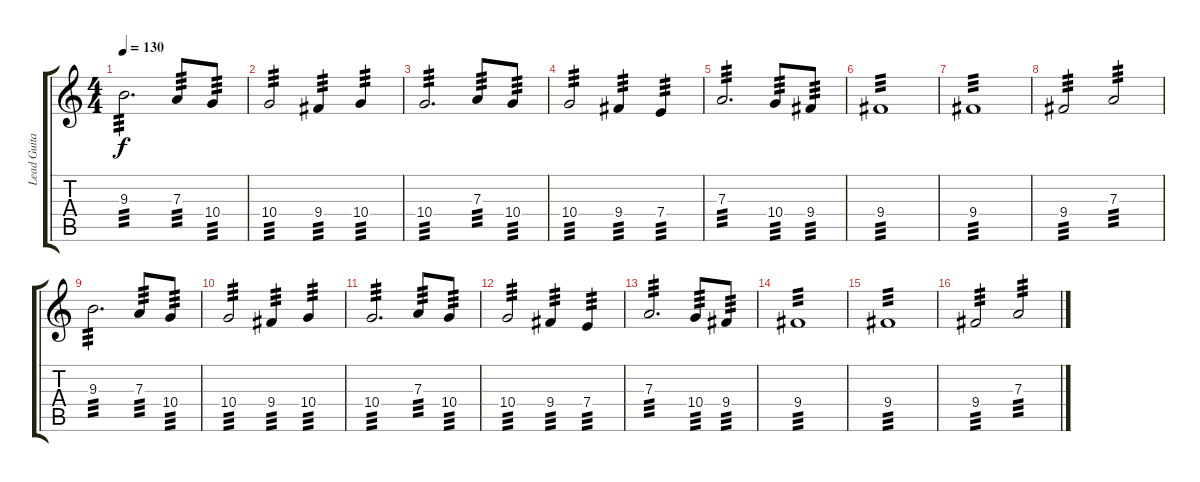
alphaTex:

\track ("Lead Guitar - Olavi Mikkonen" "Lead Guita") {instrument distortionguitar}
\staff {score tabs}
\tuning (B3 Gb3 D3 A2 E2 B1) {hide}
\ts (4 4)
\tempo 130
\clef g2
\ks c
9.3.2{d tp 3 dy f} 7.3.8{tp 3} 10.4.8{tp 3} |
10.4.2{tp 3} 9.4.4{tp 3} 10.4.4{tp 3} |
10.4.2{d tp 3} 7.3.8{tp 3} 10.4.8{tp 3} |
10.4.2{tp 3} 9.4.4{tp 3} 7.4.4{tp 3} |
7.3.2{d tp 3} 10.4.8{tp 3} 9.4.8{tp 3} |
9.4.1{tp 3} |
9.4.1{tp 3} |
9.4.2{tp 3} 7.3.2{tp 3} |
9.3.2{d tp 3} 7.3.8{tp 3} 10.4.8{tp 3} |
10.4.2{tp 3} 9.4.4{tp 3} 10.4.4{tp 3} |
10.4.2{d tp 3} 7.3.8{tp 3} 10.4.8{tp 3} |
10.4.2{tp 3} 9.4.4{tp 3} 7.4.4{tp 3} |
7.3.2{d tp 3} 10.4.8{tp 3} 9.4.8{tp 3} |
9.4.1{tp 3} |
9.4.1{tp 3} |
9.4.2{tp 3} 7.3.2{tp 3}
